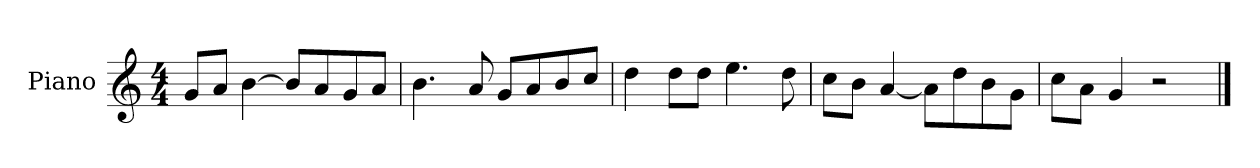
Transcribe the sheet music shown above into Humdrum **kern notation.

**kern
*part1
*staff1
*I"Piano
*I'P-no
*clefG2
*k[]
*M4/4
*MM90
=1
8g/L
8a/J
[4b\
8b/L]
8a/
8g/
8a/J
=2
4.b\
8a/
8g/L
8a/
8b/
8cc/J
=3
4dd\
8dd\L
8dd\J
4.ee\
8dd\
=4
8cc\L
8b\J
[4a/
8a\L]
8dd\
8b\
8g\J
=5
8cc\L
8a\J
4g/
2r
==
*-
